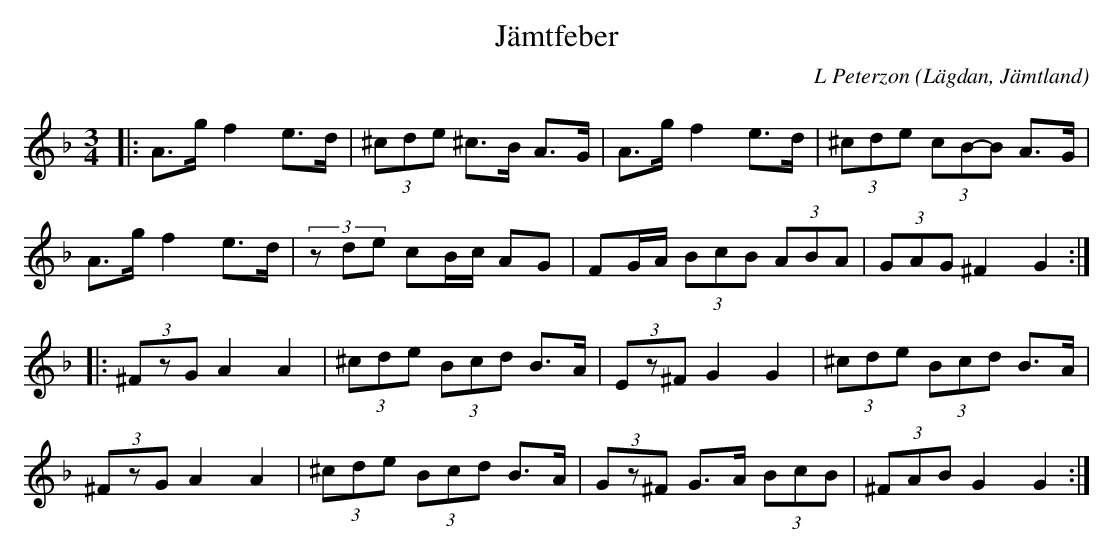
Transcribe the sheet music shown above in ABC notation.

X:1
T:Jämtfeber
C: L Peterzon
O:Lägdan, Jämtland
M:3/4
L:1/8
K:Dm
|: A>g f2 e>d|(3^cde ^c>B A>G|A>g f2 e>d|(3^cde (3cB-B A>G|
A>g f2 e>d|(3zde cB/c/ AG|FG/A/ (3BcB (3ABA|(3GAG ^F2 G2:|
|:(3^FzG A2 A2|(3^cde (3Bcd B>A|(3Ez^F G2 G2|(3^cde (3Bcd B>A|
(3^FzG A2 A2|(3^cde (3Bcd B>A| (3Gz^F G>A (3BcB|(3^FAB G2 G2:|
